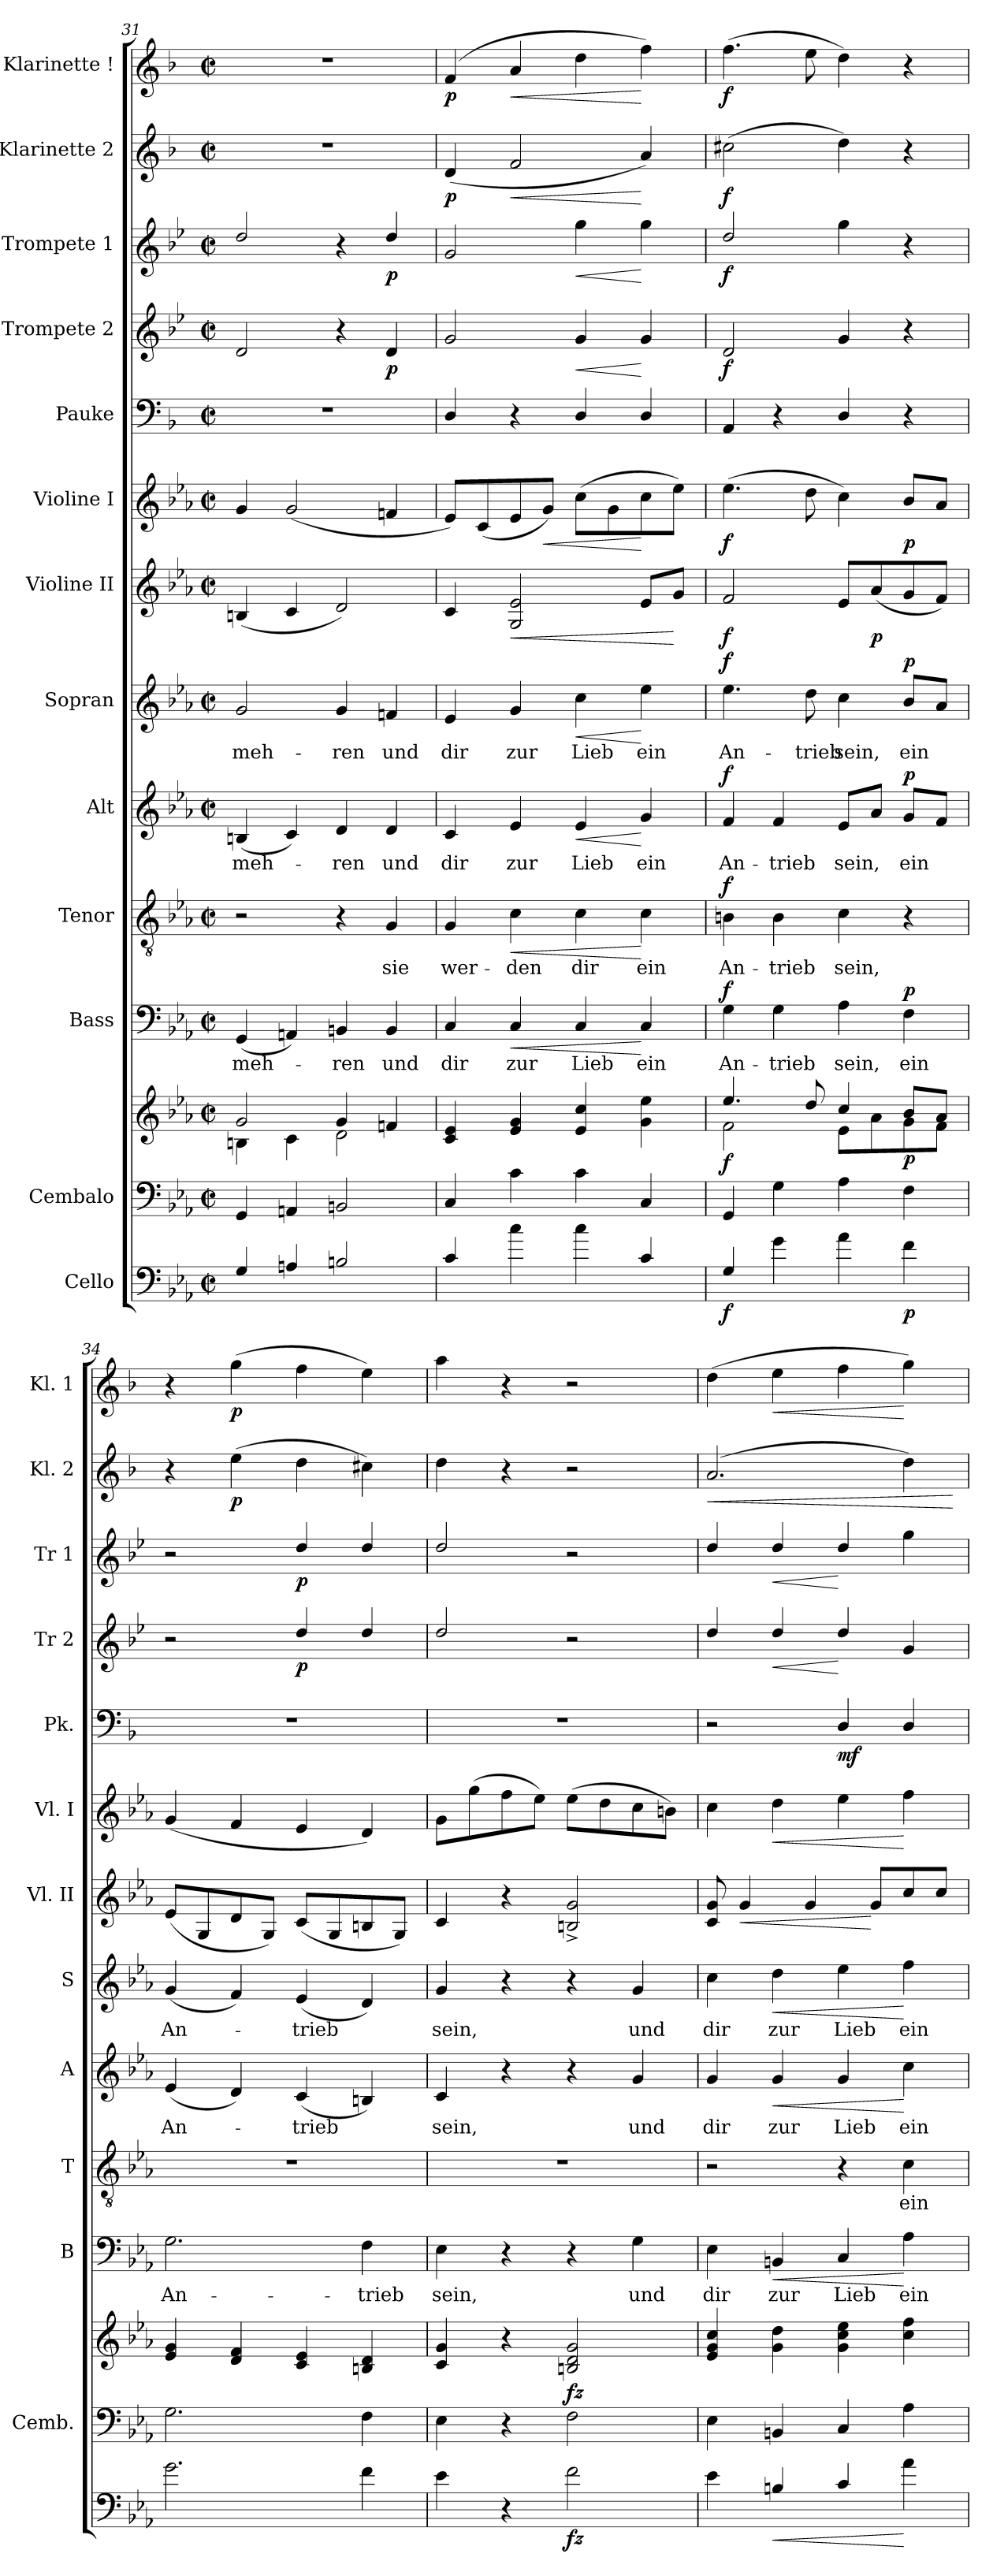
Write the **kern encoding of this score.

**kern	**dynam	**kern	**kern	**dynam	**kern	**text	**dynam	**kern	**text	**dynam	**kern	**text	**dynam	**kern	**text	**dynam	**kern	**dynam	**kern	**dynam	**kern	**dynam	**kern	**dynam	**kern	**dynam	**kern	**dynam	**kern	**dynam
*part13	*part13	*part12	*part12	*part12	*part11	*part11	*part11	*part10	*part10	*part10	*part9	*part9	*part9	*part8	*part8	*part8	*part7	*part7	*part6	*part6	*part5	*part5	*part4	*part4	*part3	*part3	*part2	*part2	*part1	*part1
*staff14	*staff14	*staff13	*staff12	*staff12/13	*staff11	*staff11	*staff11	*staff10	*staff10	*staff10	*staff9	*staff9	*staff9	*staff8	*staff8	*staff8	*staff7	*staff7	*staff6	*staff6	*staff5	*staff5	*staff4	*staff4	*staff3	*staff3	*staff2	*staff2	*staff1	*staff1
*I"Cello	*	*I"Cembalo	*	*	*I"Bass	*	*	*I"Tenor	*	*	*I"Alt	*	*	*I"Sopran	*	*	*I"Violine II	*	*I"Violine I	*	*I"Pauke	*	*I"Trompete 2	*	*I"Trompete 1	*	*I"Klarinette 2	*	*I"Klarinette !	*
*	*	*I'Cemb.	*	*	*I'B	*	*	*I'T	*	*	*I'A	*	*	*I'S	*	*	*I'Vl. II	*	*I'Vl. I	*	*I'Pk.	*	*I'Tr 2	*	*I'Tr 1	*	*I'Kl. 2	*	*I'Kl. 1	*
*clefF4	*	*clefF4	*clefG2	*	*clefF4	*	*	*clefGv2	*	*	*clefG2	*	*	*clefG2	*	*	*clefG2	*	*clefG2	*	*clefF4	*	*clefG2	*	*clefG2	*	*clefG2	*	*clefG2	*
*ITrd7c12	*	*	*	*	*	*	*	*	*	*	*	*	*	*	*	*	*	*	*	*	*ITrd1c2	*	*ITrd4c7	*	*ITrd4c7	*	*ITrd1c2	*	*ITrd1c2	*
*k[b-e-a-]	*	*k[b-e-a-]	*k[b-e-a-]	*	*k[b-e-a-]	*	*	*k[b-e-a-]	*	*	*k[b-e-a-]	*	*	*k[b-e-a-]	*	*	*k[b-e-a-]	*	*k[b-e-a-]	*	*k[b-e-a-]	*	*k[b-e-a-]	*	*k[b-e-a-]	*	*k[b-e-a-]	*	*k[b-e-a-]	*
*E-:	*	*E-:	*E-:	*	*E-:	*	*	*E-:	*	*	*E-:	*	*	*E-:	*	*	*E-:	*	*E-:	*	*E-:	*	*E-:	*	*E-:	*	*E-:	*	*E-:	*
*M2/2	*	*M2/2	*M2/2	*	*M2/2	*	*	*M2/2	*	*	*M2/2	*	*	*M2/2	*	*	*M2/2	*	*M2/2	*	*M2/2	*	*M2/2	*	*M2/2	*	*M2/2	*	*M2/2	*
*met(c|)	*	*met(c|)	*met(c|)	*	*met(c|)	*	*	*met(c|)	*	*	*met(c|)	*	*	*met(c|)	*	*	*met(c|)	*	*met(c|)	*	*met(c|)	*	*met(c|)	*	*met(c|)	*	*met(c|)	*	*met(c|)	*
=31	=31	=31	=31	=31	=31	=31	=31	=31	=31	=31	=31	=31	=31	=31	=31	=31	=31	=31	=31	=31	=31	=31	=31	=31	=31	=31	=31	=31	=31	=31
*	*	*	*^	*	*	*	*	*	*	*	*	*	*	*	*	*	*	*	*	*	*	*	*	*	*	*	*	*	*	*
!	!	!	!	!	!	!	!LO:LY:b	!	!	!	!	!	!LO:LY:b	!	!	!LO:LY:b	!	!	!	!	!	!	!	!	!	!	!	!	!	!	!
4GG/	.	4GG/	2g/	4Bn\	.	(<4GG/	meh-	.	2r	.	.	(<4Bn/	meh-	.	2g/	meh-	.	(<4Bn/	.	4g/	.	1r	.	2G/	.	2g/	.	1r	.	1r	.
4AAn/	.	4AAn/	.	4c\	.	4AAn/)	.	.	.	.	.	4c/)	.	.	.	.	.	4c/	.	(<2g/	.	.	.	.	.	.	.	.	.	.	.
!	!	!	!	!	!	!	!LO:LY:b	!	!	!	!	!	!LO:LY:b	!	!	!LO:LY:b	!	!	!	!	!	!	!	!	!	!	!	!	!	!	!
2BBn/	.	2BBn/	4g/	2d\	.	4BBn/	-ren	.	4r	.	.	4d/	-ren	.	4g/	-ren	.	2d/)	.	.	.	.	.	4r	.	4r	.	.	.	.	.
!	!	!	!	!	!	!	!LO:LY:b	!	!	!LO:LY:b	!	!	!LO:LY:b	!	!	!LO:LY:b	!	!	!	!	!	!	!	!	!LO:DY:b	!	!LO:DY:b	!	!	!	!
.	.	.	4fn/	.	.	4BB/	und	.	4G/	sie	.	4d/	und	.	4fn/	und	.	.	.	4fn/	.	.	.	4G/	p	4g/	p	.	.	.	.
*	*	*	*v	*v	*	*	*	*	*	*	*	*	*	*	*	*	*	*	*	*	*	*	*	*	*	*	*	*	*	*	*
=32	=32	=32	=32	=32	=32	=32	=32	=32	=32	=32	=32	=32	=32	=32	=32	=32	=32	=32	=32	=32	=32	=32	=32	=32	=32	=32	=32	=32	=32	=32
!	!	!	!	!	!	!LO:LY:b	!	!	!LO:LY:b	!	!	!LO:LY:b	!	!	!LO:LY:b	!	!	!	!	!	!	!	!	!	!	!	!	!LO:DY:b	!	!LO:DY:b
4C/	.	4C/	4c/ 4e-/	.	4C/	dir	.	4G/	wer-	.	4c/	dir	.	4e-/	dir	.	4c/	.	8e-/L)	.	4C/	.	2c/	.	2c/	.	(<4c/	p	(4e-/	p
.	.	.	.	.	.	.	.	.	.	.	.	.	.	.	.	.	.	.	(<8c/	.	.	.	.	.	.	.	.	.	.	.
!	!	!	!	!	!	!LO:LY:b	!LO:HP:b	!	!LO:LY:b	!LO:HP:b	!	!LO:LY:b	!	!	!LO:LY:b	!	!	!LO:HP:b	!	!	!	!	!	!	!	!	!	!LO:HP:b	!	!LO:HP:b
4c\	.	4c\	4e-/ 4g/	.	4C/	zur	<	4c\	-den	<	4e-/	zur	.	4g/	zur	.	2G/ 2e-/	<	8e-/	.	4r	.	.	.	.	.	2e-/	<	4g/	<
!	!	!	!	!	!	!	!	!	!	!	!	!	!	!	!	!	!	!	!	!LO:HP:b	!	!	!	!	!	!	!	!	!	!
.	.	.	.	.	.	.	.	.	.	.	.	.	.	.	.	.	.	.	8g/J)	<	.	.	.	.	.	.	.	.	.	.
!	!	!	!	!	!	!LO:LY:b	!	!	!LO:LY:b	!	!	!LO:LY:b	!LO:HP:b	!	!LO:LY:b	!LO:HP:b	!	!	!	!	!	!	!	!LO:HP:b	!	!LO:HP:b	!	!	!	!
4c\	.	4c\	4e-/ 4cc/	.	4C/	Lieb	.	4c\	dir	.	4e-/	Lieb	<	4cc\	Lieb	<	.	.	(>8cc\L	.	4C/	.	4c/	<	4cc\	<	.	.	4cc\	.
.	.	.	.	.	.	.	.	.	.	.	.	.	.	.	.	.	.	.	8g\	.	.	.	.	.	.	.	.	.	.	.
!	!	!	!	!	!	!LO:LY:b	!	!	!LO:LY:b	!	!	!LO:LY:b	!	!	!LO:LY:b	!	!	!	!	!	!	!	!	!	!	!	!	!	!	!
4C/	.	4C/	4g\ 4ee-\	.	4C/	ein	[	4c\	ein	[	4g/	ein	[	4ee-\	ein	[	8e-/L	.	8cc\	[	4C/	.	4c/	[	4cc\	[	4g/)	[	4ee-\)	[
.	.	.	.	.	.	.	.	.	.	.	.	.	.	.	.	.	8g/J	[	8ee-\J)	.	.	.	.	.	.	.	.	.	.	.
=33	=33	=33	=33	=33	=33	=33	=33	=33	=33	=33	=33	=33	=33	=33	=33	=33	=33	=33	=33	=33	=33	=33	=33	=33	=33	=33	=33	=33	=33	=33
*	*	*	*^	*	*	*	*	*	*	*	*	*	*	*	*	*	*	*	*	*	*	*	*	*	*	*	*	*	*	*
!	!LO:DY:b	!	!	!	!LO:DY:b	!	!LO:LY:b	!LO:DY:a	!	!LO:LY:b	!LO:DY:a	!	!LO:LY:b	!LO:DY:a	!	!LO:LY:b	!LO:DY:a	!	!LO:DY:b	!	!LO:DY:b	!	!	!	!LO:DY:b	!	!LO:DY:b	!	!LO:DY:b	!	!LO:DY:b
4GG/	f	4GG/	4.ee-/	2f\	f	4G\	An-	f	4Bn\	An-	f	4f/	An-	f	4.ee-\	An-	f	2f/	f	(>4.ee-\	f	4GG/	.	2G/	f	2g/	f	(>2bn\	f	(>4.ee-\	f
!	!	!	!	!	!	!	!LO:LY:b	!	!	!LO:LY:b	!	!	!LO:LY:b	!	!	!	!	!	!	!	!	!	!	!	!	!	!	!	!	!	!
4G\	.	4G\	.	.	.	4G\	-trieb	.	4B\	-trieb	.	4f/	-trieb	.	.	.	.	.	.	.	.	4r	.	.	.	.	.	.	.	.	.
!	!	!	!	!	!	!	!	!	!	!	!	!	!	!	!	!LO:LY:b	!	!	!	!	!	!	!	!	!	!	!	!	!	!	!
.	.	.	8dd/	.	.	.	.	.	.	.	.	.	.	.	8dd\	-trieb	.	.	.	8dd\	.	.	.	.	.	.	.	.	.	8dd\	.
!	!	!	!	!	!	!	!LO:LY:b	!	!	!LO:LY:b	!	!	!LO:LY:b	!	!	!LO:LY:b	!	!	!	!	!	!	!	!	!	!	!	!	!	!	!
4A-\	.	4A-\	4cc/	8e-\L	.	4A-\	sein,	.	4c\	sein,	.	8e-/L	sein,	.	4cc\	sein,	.	8e-/L	.	4cc\)	.	4C/	.	4c/	.	4cc\	.	4cc\)	.	4cc\)	.
!	!	!	!	!	!	!	!	!	!	!	!	!	!	!	!	!	!	!	!LO:DY:b	!	!	!	!	!	!	!	!	!	!	!	!
.	.	.	.	8a-\	.	.	.	.	.	.	.	8a-/J	.	.	.	.	.	(<8a-/	p	.	.	.	.	.	.	.	.	.	.	.	.
!	!LO:DY:b	!	!	!	!LO:DY:b	!	!LO:LY:b	!LO:DY:a	!	!	!	!	!LO:LY:b	!LO:DY:a	!	!LO:LY:b	!LO:DY:a	!	!	!	!LO:DY:b	!	!	!	!	!	!	!	!	!	!
4F\	p	4F\	8b-/L	8g\	p	4F\	ein	p	4r	.	.	8g/L	ein	p	8b-/L	ein	p	8g/	.	8b-/L	p	4r	.	4r	.	4r	.	4r	.	4r	.
.	.	.	8a-/J	8f\J	.	.	.	.	.	.	.	8f/J	.	.	8a-/J	.	.	8f/J)	.	8a-/J	.	.	.	.	.	.	.	.	.	.	.
=34	=34	=34	=34	=34	=34	=34	=34	=34	=34	=34	=34	=34	=34	=34	=34	=34	=34	=34	=34	=34	=34	=34	=34	=34	=34	=34	=34	=34	=34	=34	=34
!	!	!	!	!	!	!	!LO:LY:b	!	!	!	!	!	!LO:LY:b	!	!	!LO:LY:b	!	!	!	!	!	!	!	!	!	!	!	!	!	!	!
*	*	*	*v	*v	*	*	*	*	*	*	*	*	*	*	*	*	*	*	*	*	*	*	*	*	*	*	*	*	*	*	*
2.G\	.	2.G\	4e-/ 4g/	.	2.G\	An-	.	1r	.	.	(<4e-/	An-	.	(<4g/	An-	.	(<8e-/L	.	(<4g/	.	1r	.	2r	.	2r	.	4r	.	4r	.
.	.	.	.	.	.	.	.	.	.	.	.	.	.	.	.	.	8G/	.	.	.	.	.	.	.	.	.	.	.	.	.
!	!	!	!	!	!	!	!	!	!	!	!	!	!	!	!	!	!	!	!	!	!	!	!	!	!	!	!	!LO:DY:b	!	!LO:DY:b
.	.	.	4d/ 4f/	.	.	.	.	.	.	.	4d/)	.	.	4f/)	.	.	8d/	.	4f/	.	.	.	.	.	.	.	(>4dd\	p	(>4ff\	p
.	.	.	.	.	.	.	.	.	.	.	.	.	.	.	.	.	8G/J)	.	.	.	.	.	.	.	.	.	.	.	.	.
!	!	!	!	!	!	!	!	!	!	!	!	!LO:LY:b	!	!	!LO:LY:b	!	!	!	!	!	!	!	!	!LO:DY:b	!	!LO:DY:b	!	!	!	!
.	.	.	4c/ 4e-/	.	.	.	.	.	.	.	(4c/	-trieb	.	(<4e-/	-trieb	.	(<8c/L	.	4e-/	.	.	.	4g/	p	4g/	p	4cc\	.	4ee-\	.
.	.	.	.	.	.	.	.	.	.	.	.	.	.	.	.	.	8G/	.	.	.	.	.	.	.	.	.	.	.	.	.
!	!	!	!	!	!	!LO:LY:b	!	!	!	!	!	!	!	!	!	!	!	!	!	!	!	!	!	!	!	!	!	!	!	!
4F\	.	4F\	4Bn/ 4d/	.	4F\	-trieb	.	.	.	.	4Bn/)	.	.	4d/)	.	.	8Bn/	.	4d/)	.	.	.	4g/	.	4g/	.	4bn\)	.	4dd\)	.
.	.	.	.	.	.	.	.	.	.	.	.	.	.	.	.	.	8G/J)	.	.	.	.	.	.	.	.	.	.	.	.	.
!!LO:PB:g=z
=35	=35	=35	=35	=35	=35	=35	=35	=35	=35	=35	=35	=35	=35	=35	=35	=35	=35	=35	=35	=35	=35	=35	=35	=35	=35	=35	=35	=35	=35	=35
!	!	!	!	!	!	!LO:LY:b	!	!	!	!	!	!LO:LY:b	!	!	!LO:LY:b	!	!	!	!	!	!	!	!	!	!	!	!	!	!	!
4E-\	.	4E-\	4c/ 4g/	.	4E-\	sein,	.	1r	.	.	4c/	sein,	.	4g/	sein,	.	4c/	.	8g\L	.	1r	.	2g/	.	2g/	.	4cc\	.	4gg\	.
.	.	.	.	.	.	.	.	.	.	.	.	.	.	.	.	.	.	.	(>8gg\	.	.	.	.	.	.	.	.	.	.	.
4r	.	4r	4r	.	4r	.	.	.	.	.	4r	.	.	4r	.	.	4r	.	8ff\	.	.	.	.	.	.	.	4r	.	4r	.
.	.	.	.	.	.	.	.	.	.	.	.	.	.	.	.	.	.	.	8ee-\J)	.	.	.	.	.	.	.	.	.	.	.
!	!LO:DY:b	!	!	!LO:DY:b	!	!	!	!	!	!	!	!	!	!	!	!	!	!	!	!	!	!	!	!	!	!	!	!	!	!
2F\	fz	2F\	2Bn/ 2d/ 2g/	fz	4r	.	.	.	.	.	4r	.	.	4r	.	.	2Bn/^< 2g/^<	.	(>8ee-\L	.	.	.	2r	.	2r	.	2r	.	2r	.
.	.	.	.	.	.	.	.	.	.	.	.	.	.	.	.	.	.	.	8dd\	.	.	.	.	.	.	.	.	.	.	.
!	!	!	!	!	!	!LO:LY:b	!	!	!	!	!	!LO:LY:b	!	!	!LO:LY:b	!	!	!	!	!	!	!	!	!	!	!	!	!	!	!
.	.	.	.	.	4G\	und	.	.	.	.	4g/	und	.	4g/	und	.	.	.	8cc\	.	.	.	.	.	.	.	.	.	.	.
.	.	.	.	.	.	.	.	.	.	.	.	.	.	.	.	.	.	.	8bn\J)	.	.	.	.	.	.	.	.	.	.	.
=36	=36	=36	=36	=36	=36	=36	=36	=36	=36	=36	=36	=36	=36	=36	=36	=36	=36	=36	=36	=36	=36	=36	=36	=36	=36	=36	=36	=36	=36	=36
!	!	!	!	!	!	!LO:LY:b	!	!	!	!	!	!LO:LY:b	!	!	!LO:LY:b	!	!	!	!	!	!	!	!	!	!	!	!	!LO:HP:b	!	!
4E-\	.	4E-\	4e-/ 4g/ 4cc/	.	4E-\	dir	.	2r	.	.	4g/	dir	.	4cc\	dir	.	8c/ 8g/	.	4cc\	.	2r	.	4g/	.	4g/	.	(2.g/	<	(>4cc\	.
!	!	!	!	!	!	!	!	!	!	!	!	!	!	!	!	!	!	!LO:HP:b	!	!	!	!	!	!	!	!	!	!	!	!
.	.	.	.	.	.	.	.	.	.	.	.	.	.	.	.	.	4g/	<	.	.	.	.	.	.	.	.	.	.	.	.
!	!LO:HP:b	!	!	!	!	!LO:LY:b	!LO:HP:b	!	!	!	!	!LO:LY:b	!LO:HP:b	!	!LO:LY:b	!LO:HP:b	!	!	!	!LO:HP:b	!	!	!	!LO:HP:b	!	!LO:HP:b	!	!	!	!LO:HP:b
4BBn/	<	4BBn/	4g\ 4dd\	.	4BBn/	zur	<	.	.	.	4g/	zur	<	4dd\	zur	<	.	.	4dd\	<	.	.	4g/	<	4g/	<	.	.	4dd\	<
.	.	.	.	.	.	.	.	.	.	.	.	.	.	.	.	.	4g/	.	.	.	.	.	.	.	.	.	.	.	.	.
!	!	!	!	!	!	!LO:LY:b	!	!	!	!	!	!LO:LY:b	!	!	!LO:LY:b	!	!	!	!	!	!	!LO:DY:b	!	!	!	!	!	!	!	!
4C/	.	4C/	4g\ 4cc\ 4ee-\	.	4C/	Lieb	.	4r	.	.	4g/	Lieb	.	4ee-\	Lieb	.	.	.	4ee-\	.	4C/	mf	4g/	[	4g/	[	.	.	4ee-\	.
.	.	.	.	.	.	.	.	.	.	.	.	.	.	.	.	.	8g/L	[	.	.	.	.	.	.	.	.	.	.	.	.
!	!	!	!	!	!	!LO:LY:b	!	!	!LO:LY:b	!	!	!LO:LY:b	!	!	!LO:LY:b	!	!	!	!	!	!	!	!	!	!	!	!	!	!	!
4A-\	[	4A-\	4cc\ 4ff\	.	4A-\	ein	[	4c\	ein	.	4cc\	ein	[	4ff\	ein	[	8cc/	.	4ff\	[	4C/	.	4c/	.	4cc\	.	4cc\)	.	4ff\)	[
.	.	.	.	.	.	.	.	.	.	.	.	.	.	.	.	.	8cc/J	.	.	.	.	.	.	.	.	.	.	.	.	.
.	.	.	.	.	.	.	.	.	.	.	.	.	.	.	.	.	.	.	.	.	.	.	.	.	.	.	.	[	.	.
=	=	=	=	=	=	=	=	=	=	=	=	=	=	=	=	=	=	=	=	=	=	=	=	=	=	=	=	=	=	=
*-	*-	*-	*-	*-	*-	*-	*-	*-	*-	*-	*-	*-	*-	*-	*-	*-	*-	*-	*-	*-	*-	*-	*-	*-	*-	*-	*-	*-	*-	*-
